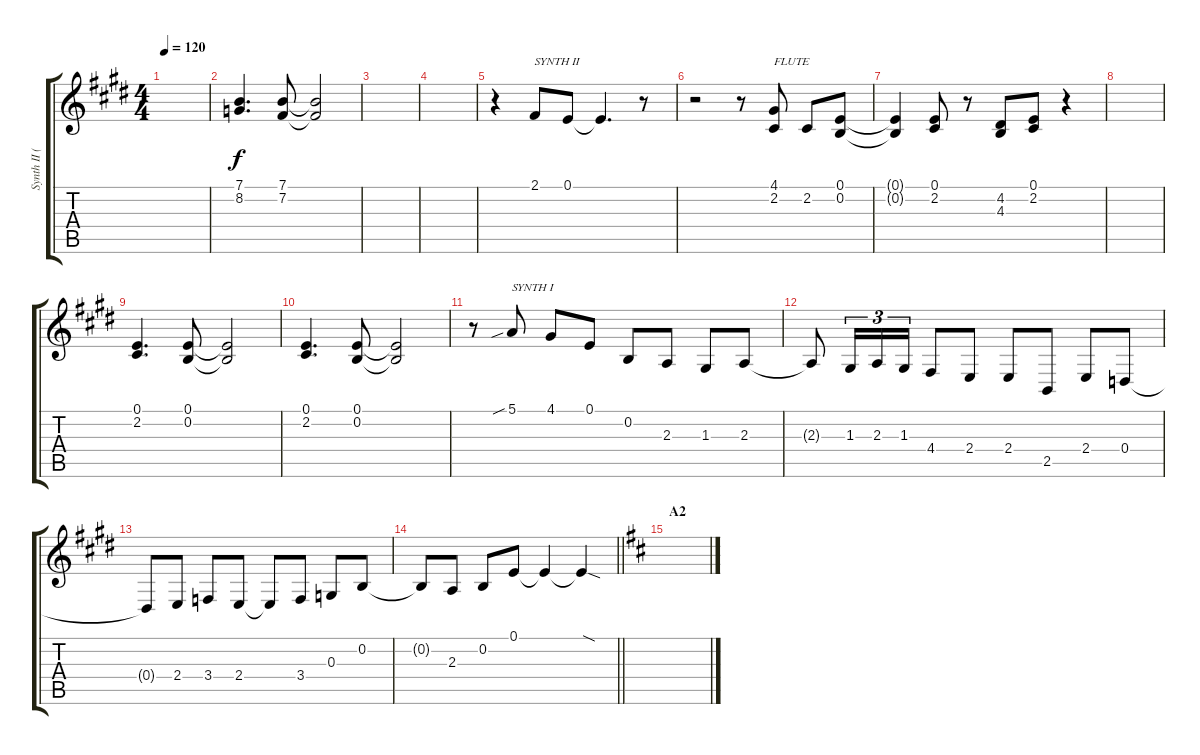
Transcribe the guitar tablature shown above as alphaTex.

\track ("Synth II (Kotobuki Tsumugi)" "Synth II (") {instrument lead1square}
\staff {score tabs}
\tuning (E4 B3 G3 D3 A2 E2) {hide}
\ts (4 4)
\tempo 120
\clef g2
\ks e
|
(7.1 8.2).4{d} (7.1 7.2).8 (7.1{t} 7.2{t}).2 |
|
|
r.4 2.1.8{txt "SYNTH II"} 0.1.8 0.1{t}.4{d} r.8 |
r.2 r.8 (4.1 2.2).8{txt "FLUTE"} 2.2.8 (0.1 0.2).8 |
(0.1{t} 0.2{t}).4 (0.1 2.2).8 r.8 (4.2 4.3).8 (0.1 2.2).8 r.4 |
|
(0.1 2.2).4{d} (0.1 0.2).8 (0.1{t} 0.2{t}).2 |
(0.1 2.2).4{d} (0.1 0.2).8 (0.1{t} 0.2{t}).2 |
r.8 5.1{sib}.8{txt "SYNTH I"} 4.1.8 0.1.8 0.2.8 2.3.8 1.3.8 2.3.8 |
2.3{t}.8 1.3.16{tu (3 2)} 2.3.16{tu (3 2)} 1.3.16{tu (3 2)} 4.4.8 2.4.8 2.4.8 2.5.8 2.4.8 0.4.8 |
0.4{t}.8 2.4.8 3.4.8 2.4.8 2.4{t}.8 3.4.8 0.3.8 0.2.8 |
\barLineRight lightlight
0.2{t}.8 2.3.8 0.2.8 0.1.8 0.1{t}.4 0.1{sod t}.4 |
\section ("" "A2")
\ks d
